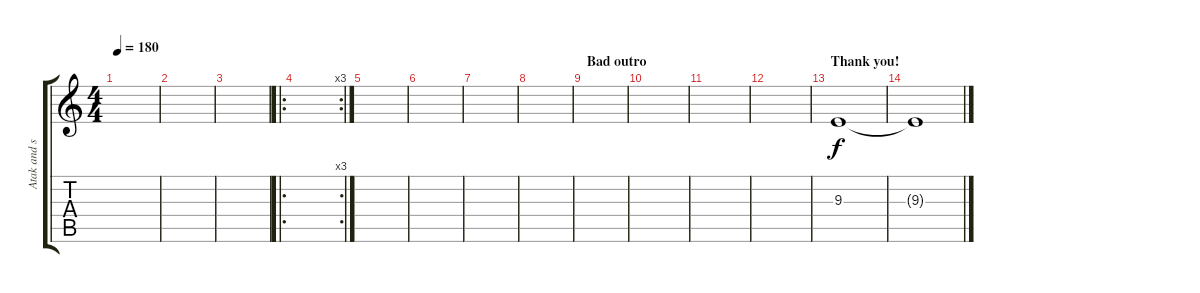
\track ("Atak and stuff" "Atak and s") {instrument gunshot}
\staff {score tabs}
\tuning (E4 B3 G3 D3 A2 E2) {hide}
\ts (4 4)
\tempo 180
\clef g2
\ks c
|
|
|
\ro
\rc 3
|
|
|
|
|
\section ("" "Bad outro")
|
|
|
|
\section ("" "Thank you!")
9.3.1{instrument applause} |
9.3{t}.1
